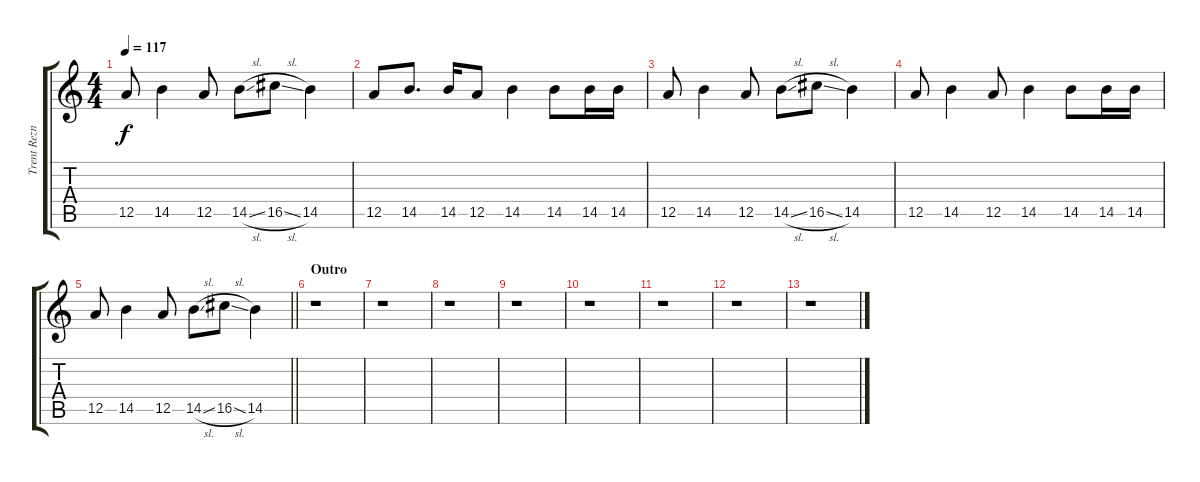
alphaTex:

\track ("Trent Reznor" "Trent Rezn") {instrument distortionguitar}
\staff {score tabs}
\tuning (E4 B3 G3 D3 A2 D2) {hide}
\ts (4 4)
\tempo 117
\clef g2
\ks c
12.5.8{dy f} 14.5.4 12.5.8 14.5{sl}.8 16.5{sl}.8 14.5.4 |
12.5.8 14.5.8{d} 14.5.16 12.5.8 14.5.4 14.5.8 14.5.16 14.5.16 |
12.5.8 14.5.4 12.5.8 14.5{sl}.8 16.5{sl}.8 14.5.4 |
12.5.8 14.5.4 12.5.8 14.5.4 14.5.8 14.5.16 14.5.16 |
\barLineRight lightlight
12.5.8 14.5.4 12.5.8 14.5{sl}.8 16.5{sl}.8 14.5.4 |
\section ("" "Outro")
r.1 |
r.1 |
r.1 |
r.1 |
r.1 |
r.1 |
r.1 |
r.1
